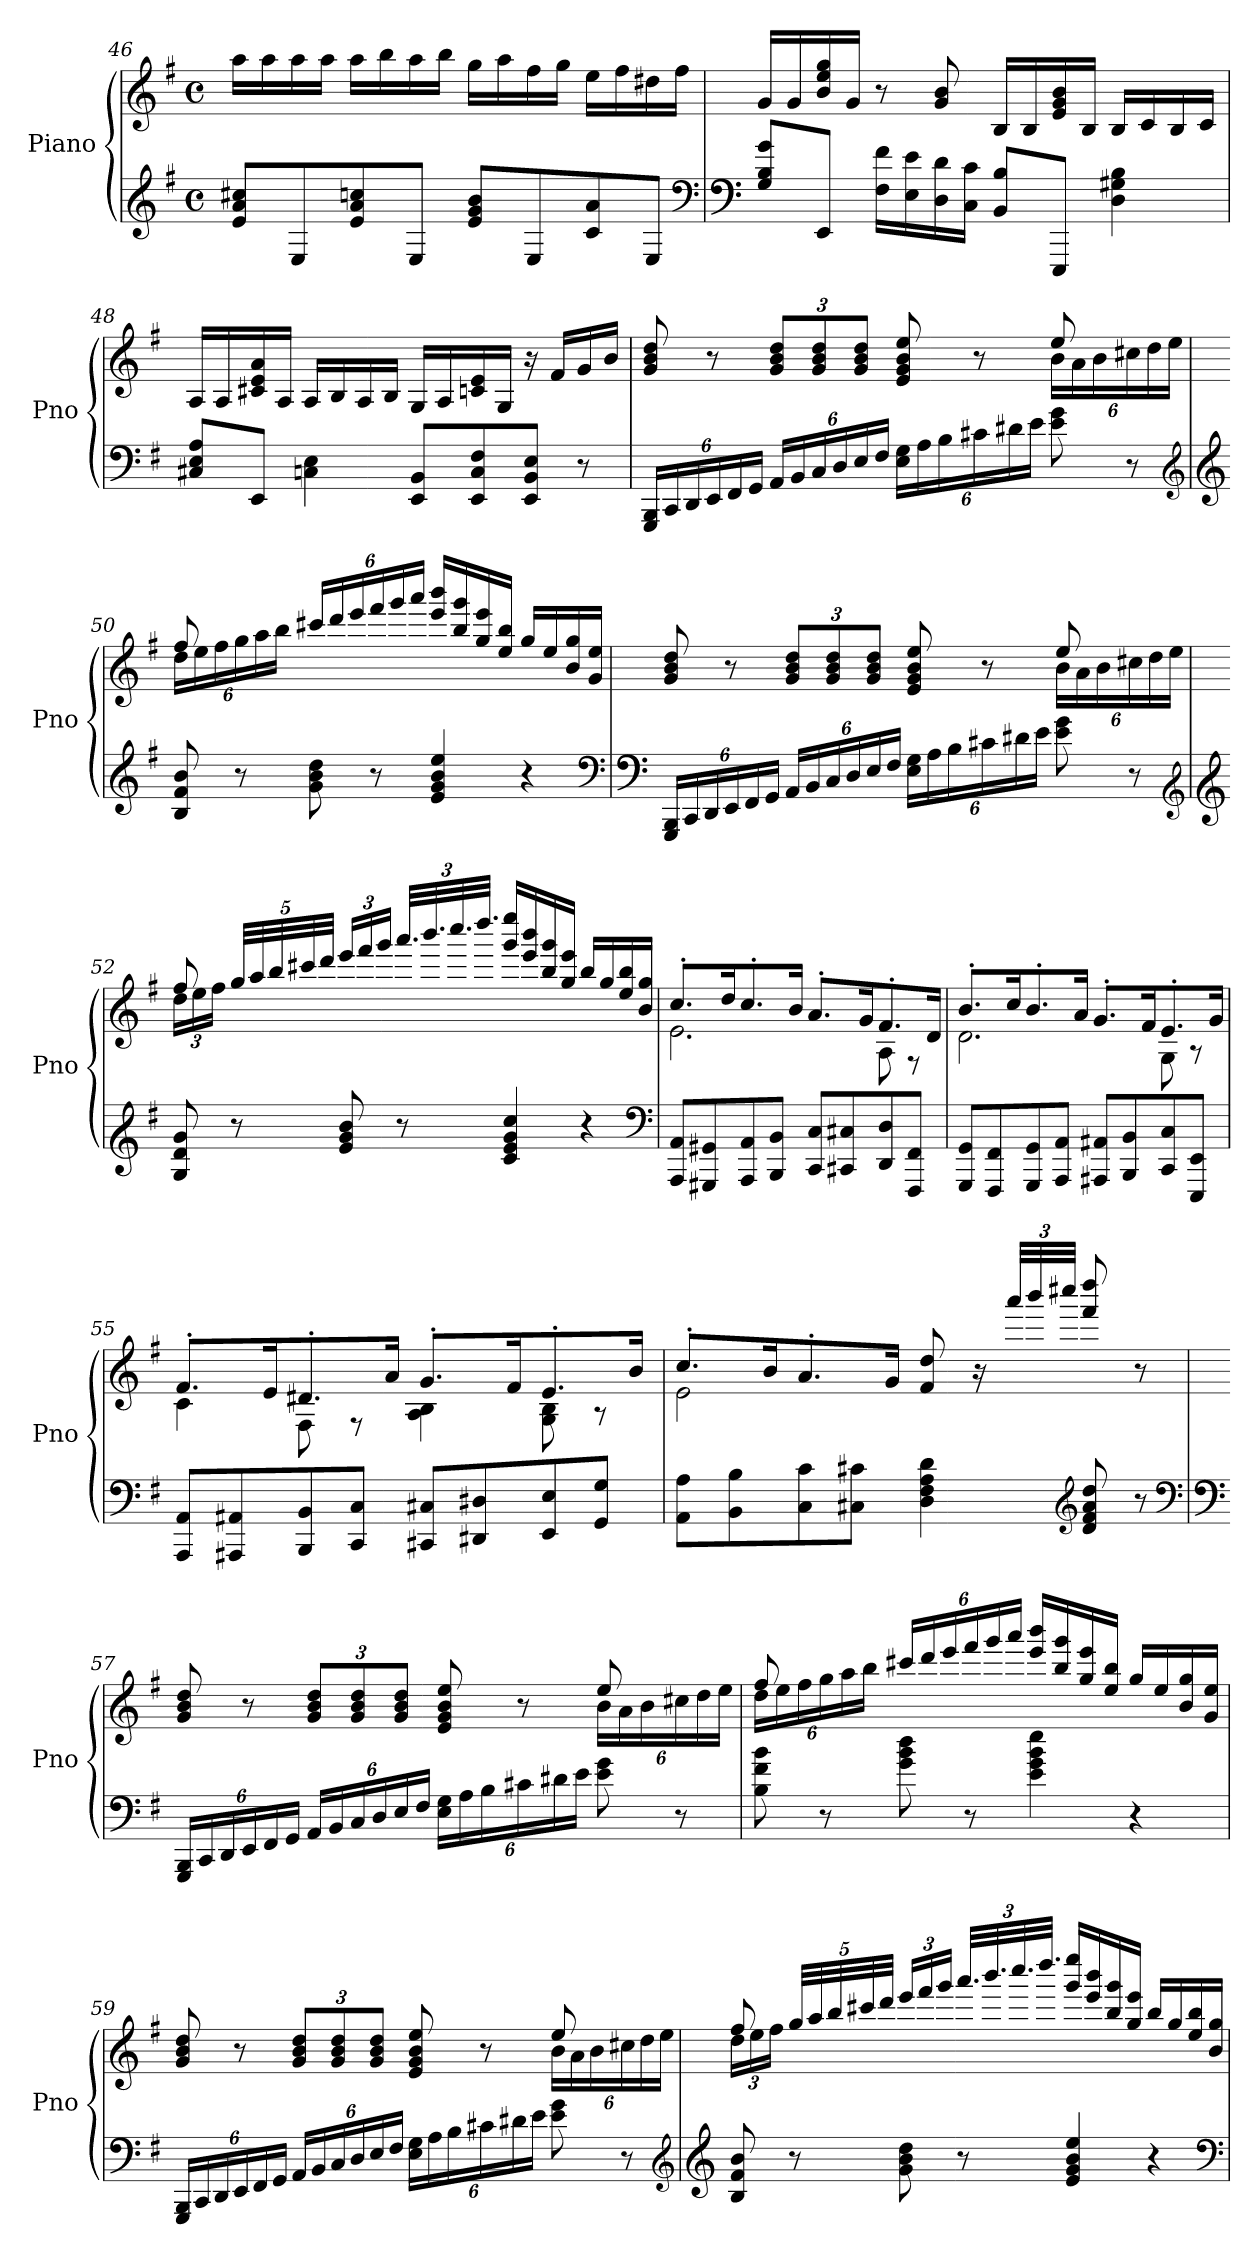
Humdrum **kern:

**kern	**kern
*part1	*part1
*staff2	*staff1
*I"Piano	*
*I'Pno	*
*clefG2	*clefG2
*k[f#]	*k[f#]
*G:	*G:
*M4/4	*M4/4
*met(c)	*met(c)
=46	=46
8e/ 8a/ 8cc#X/L	16aa\LL
.	16aa\
8E/	16aa\
.	16aa\JJ
8e/ 8a/ 8ccn/	16aa\LL
.	16bb\
8E/J	16aa\
.	16bb\JJ
8e/ 8g/ 8b/L	16gg\LL
.	16aa\
8E/	16ff#\
.	16gg\JJ
8c/ 8a/	16ee\LL
.	16ff#\
8E/J	16dd#X\
.	16ff#\JJ
*clefF4	*
!!LO:LB:g=z
=47	=47
*clefF4	*
8G/ 8B/ 8g/L	16g/LL
.	16g/
8EE/J	16b/ 16ee/ 16gg/
.	16g/JJ
16F#\ 16f#\LL	8r
16E\ 16e\	.
16D\ 16d\	8g/ 8b/
16C\ 16c\JJ	.
8BB/ 8B/L	16B/LL
.	16B/
8EEE/J	16e/ 16g/ 16b/
.	16B/JJ
4D\ 4G#X\ 4B\	16B/LL
.	16c/
.	16B/
.	16c/JJ
=48	=48
8C#X/ 8E/ 8A/L	16A/LL
.	16A/
8EE/J	16c#X/ 16e/ 16a/
.	16A/JJ
4Cn\ 4E\	16A/LL
.	16B/
.	16A/
.	16B/JJ
8EE/ 8BB/L	16G/LL
.	16A/
8EE/ 8C/ 8F#/	16cn/ 16e/
.	16G/JJ
8EE/ 8BB/ 8E/J	16r
.	16f#/LL
8r	16g/
.	16b/JJ
!!LO:PB:g=z
=49	=49
*Xbrackettup	*
*	*^
24GGG/ 24BBB/LL	8g/ 8b/ 8dd/	2.ryy
24CC/	.	.
24DD/	.	.
24EE/	8r	.
24FF#/	.	.
24GG/JJ	.	.
*	*Xbrackettup	*
24AA/LL	12g/ 12b/ 12dd/L	.
24BB/	.	.
24C/	12g/ 12b/ 12dd/	.
24D/	.	.
24E/	12g/ 12b/ 12dd/J	.
24F#/JJ	.	.
24E\ 24G\LL	8e/ 8g/ 8b/ 8ee/	.
24A\	.	.
24B\	.	.
24c#X\	8r	.
24d#X\	.	.
24e\JJ	.	.
8e\ 8g\	24b\LL	8ee/
.	24a\	.
.	24b\	.
8r	24cc#X\	8ryy
.	24dd\	.
.	24ee\JJ	.
*clefG2	*	*
!!LO:LB:g=z	!!
=50	=50	=50
*clefG2	*	*
8B/ 8f#/ 8b/	24dd\LL	8ff#/
.	24ee\	.
.	24ff#\	.
8r	24gg\	2..ryy
.	24aa\	.
.	24bb\JJ	.
8g\ 8b\ 8dd\	24ccc#X/LL	.
.	24ddd/	.
.	24eee/	.
8r	24fff#/	.
.	24ggg/	.
.	24aaa/JJ	.
4e/ 4g/ 4b/ 4ee/	16eee/ 16bbb/LL	.
.	16bb/ 16ggg/	.
.	16gg/ 16eee/	.
.	16ee/ 16bb/JJ	.
4r	16gg/LL	.
.	16ee/	.
.	16b/ 16gg/	.
.	16g/ 16ee/JJ	.
*clefF4	*	*
!!LO:LB:g=z	!!
=51	=51	=51
*clefF4	*	*
24GGG/ 24BBB/LL	8g/ 8b/ 8dd/	2.ryy
24CC/	.	.
24DD/	.	.
24EE/	8r	.
24FF#/	.	.
24GG/JJ	.	.
24AA/LL	12g/ 12b/ 12dd/L	.
24BB/	.	.
24C/	12g/ 12b/ 12dd/	.
24D/	.	.
24E/	12g/ 12b/ 12dd/J	.
24F#/JJ	.	.
24E\ 24G\LL	8e/ 8g/ 8b/ 8ee/	.
24A\	.	.
24B\	.	.
24c#X\	8r	.
24d#X\	.	.
24e\JJ	.	.
8e\ 8g\	24b\LL	8ee/
.	24a\	.
.	24b\	.
8r	24cc#X\	8ryy
.	24dd\	.
.	24ee\JJ	.
*clefG1	*	*
!!LO:LB:g=z	!!
=52	=52	=52
*clefG1	*	*
8B/ 8f#/ 8b/	24dd\LL	8ff#/
.	24ee\	.
.	24ff#\JJ	.
8r	40gg/LLL	2..ryy
.	40aa/	.
.	40bb/	.
.	40ccc#X/	.
.	40ddd/JJJ	.
8g/ 8b/ 8dd/	24eee/LL	.
.	24fff#/	.
.	24ggg/JJ	.
8r	48.aaa/LLL	.
.	48.bbb/	.
.	48.cccc/	.
.	48.dddd/JJJ	.
4e/ 4g/ 4b/ 4ee/	16ggg/ 16eeee/LL	.
.	16eee/ 16bbb/	.
.	16bb/ 16ggg/	.
.	16gg/ 16eee/JJ	.
4r	16bb/LL	.
.	16gg/	.
.	16ee/ 16bb/	.
.	16b/ 16gg/JJ	.
*clefF4	*	*
=53	=53	=53
8AAA/ 8AA/L	8.cc'/L	2.e\
8GGG#X/ 8GG#X/	.	.
.	16dd/K	.
8AAA/ 8AA/	8.cc'/	.
8BBB/ 8BB/J	.	.
.	16b/Jk	.
8CC/ 8C/L	8.a'/L	.
8CC#X/ 8C#X/	.	.
.	16g/K	.
8DD/ 8D/	8.f#'/	8A\
8FFF#/ 8FF#/J	.	8r
.	16d/Jk	.
!!LO:LB:g=z	!!
=54	=54	=54
8GGG/ 8GG/L	8.b'/L	2.d\
8FFF#/ 8FF#/	.	.
.	16cc/K	.
8GGG/ 8GG/	8.b'/	.
8AAA/ 8AA/J	.	.
.	16a/Jk	.
8AAA#X/ 8AA#X/L	8.g'/L	.
8BBB/ 8BB/	.	.
.	16f#/K	.
8CC/ 8C/	8.e'/	8G\
8EEE/ 8EE/J	.	8r
.	16g/Jk	.
=55	=55	=55
8AAA/ 8AA/L	8.f#'/L	4c\
8AAA#X/ 8AA#X/	.	.
.	16e/K	.
8BBB/ 8BB/	8.d#X'/	8F#\
8CC/ 8C/J	.	8r
.	16a/Jk	.
8CC#X/ 8C#X/L	8.g'/L	4A\ 4B\
8DD#X/ 8D#X/	.	.
.	16f#/K	.
8EE/ 8E/	8.e'/	8G\ 8B\
8GG/ 8G/J	.	8r
.	16b/Jk	.
=56	=56	=56
8AA\ 8A\L	8.cc'/L	2e\
8BB\ 8B\	.	.
.	16b/K	.
8C\ 8c\	8.a'/	.
8C#X\ 8c#X\J	.	.
.	16g/Jk	.
4D\ 4F#\ 4A\ 4d\	8f#/ 8dd/	2ryy
.	16r	.
.	48aaa/LLL	.
.	48bbb/	.
.	48cccc#X/JJJ	.
*clefG2	*	*
8d/ 8f#/ 8a/ 8dd/	8fff#/ 8dddd/	.
8r	8r	.
*clefF4	*	*
!!LO:PB:g=z	!!
=57	=57	=57
*clefF4	*	*
24GGG/ 24BBB/LL	8g/ 8b/ 8dd/	2.ryy
24CC/	.	.
24DD/	.	.
24EE/	8r	.
24FF#/	.	.
24GG/JJ	.	.
24AA/LL	12g/ 12b/ 12dd/L	.
24BB/	.	.
24C/	12g/ 12b/ 12dd/	.
24D/	.	.
24E/	12g/ 12b/ 12dd/J	.
24F#/JJ	.	.
24E\ 24G\LL	8e/ 8g/ 8b/ 8ee/	.
24A\	.	.
24B\	.	.
24c#X\	8r	.
24d#X\	.	.
24e\JJ	.	.
8e\ 8g\	24b\LL	8ee/
.	24a\	.
.	24b\	.
8r	24cc#X\	8ryy
.	24dd\	.
.	24ee\JJ	.
!!LO:LB:g=z	!!
=58	=58	=58
8B\ 8f#\ 8b\	24dd\LL	8ff#/
.	24ee\	.
.	24ff#\	.
8r	24gg\	2..ryy
.	24aa\	.
.	24bb\JJ	.
8g\ 8b\ 8dd\	24ccc#X/LL	.
.	24ddd/	.
.	24eee/	.
8r	24fff#/	.
.	24ggg/	.
.	24aaa/JJ	.
4e\ 4g\ 4b\ 4ee\	16eee/ 16bbb/LL	.
.	16bb/ 16ggg/	.
.	16gg/ 16eee/	.
.	16ee/ 16bb/JJ	.
4r	16gg/LL	.
.	16ee/	.
.	16b/ 16gg/	.
.	16g/ 16ee/JJ	.
!!LO:LB:g=z	!!
=59	=59	=59
24GGG/ 24BBB/LL	8g/ 8b/ 8dd/	2.ryy
24CC/	.	.
24DD/	.	.
24EE/	8r	.
24FF#/	.	.
24GG/JJ	.	.
24AA/LL	12g/ 12b/ 12dd/L	.
24BB/	.	.
24C/	12g/ 12b/ 12dd/	.
24D/	.	.
24E/	12g/ 12b/ 12dd/J	.
24F#/JJ	.	.
24E\ 24G\LL	8e/ 8g/ 8b/ 8ee/	.
24A\	.	.
24B\	.	.
24c#X\	8r	.
24d#X\	.	.
24e\JJ	.	.
8e\ 8g\	24b\LL	8ee/
.	24a\	.
.	24b\	.
8r	24cc#X\	8ryy
.	24dd\	.
.	24ee\JJ	.
*clefG2	*	*
!!LO:LB:g=z	!!
=60	=60	=60
*clefG2	*	*
8B/ 8f#/ 8b/	24dd\LL	8ff#/
.	24ee\	.
.	24ff#\JJ	.
8r	40gg/LLL	2..ryy
.	40aa/	.
.	40bb/	.
.	40ccc#X/	.
.	40ddd/JJJ	.
8g\ 8b\ 8dd\	24eee/LL	.
.	24fff#/	.
.	24ggg/JJ	.
8r	48.aaa/LLL	.
.	48.bbb/	.
.	48.cccc/	.
.	48.dddd/JJJ	.
4e/ 4g/ 4b/ 4ee/	16ggg/ 16eeee/LL	.
.	16eee/ 16bbb/	.
.	16bb/ 16ggg/	.
.	16gg/ 16eee/JJ	.
4r	16bb/LL	.
.	16gg/	.
.	16ee/ 16bb/	.
.	16b/ 16gg/JJ	.
*	*v	*v
*clefF4	*
=	=
*-	*-
